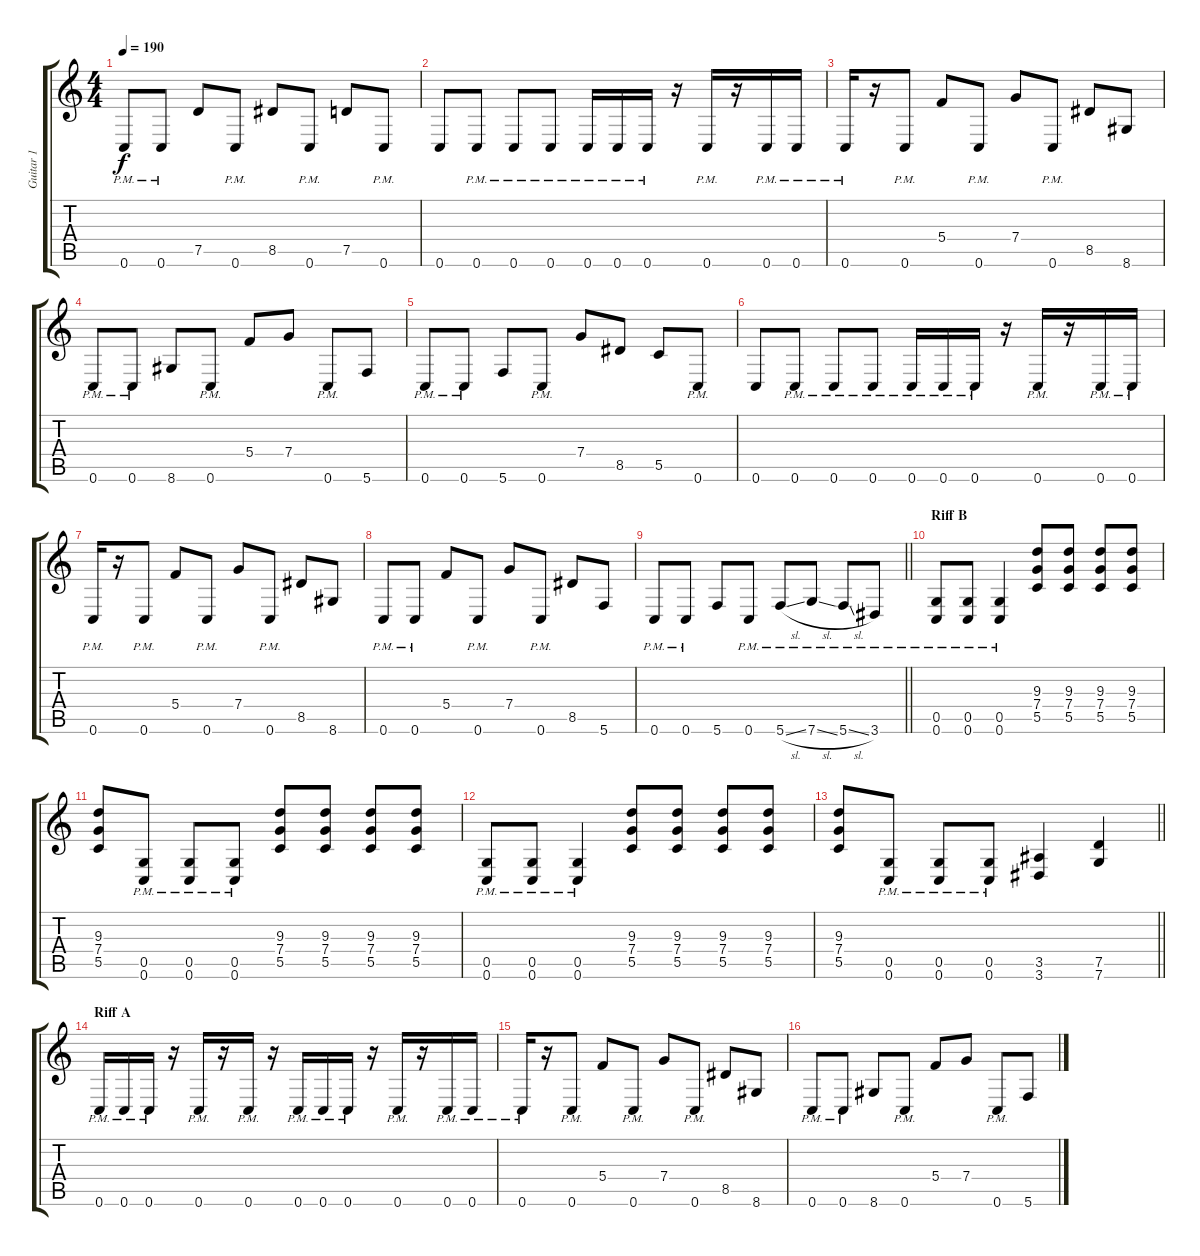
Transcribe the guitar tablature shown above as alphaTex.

\track ("Guitar 1" "Guitar 1") {instrument distortionguitar}
\staff {score tabs}
\tuning (D4 A3 F3 C3 G2 C2) {hide}
\ts (4 4)
\tempo 190
\clef g2
\ks c
0.6{pm}.8{dy f} 0.6{pm}.8 7.5.8 0.6{pm}.8 8.5.8 0.6{pm}.8 7.5.8 0.6{pm}.8 |
0.6.8 0.6{pm}.8 0.6{pm}.8 0.6{pm}.8 0.6{pm}.16 0.6{pm}.16 0.6{pm}.16 r.16 0.6{pm}.16 r.16 0.6{pm}.16 0.6{pm}.16 |
0.6{pm}.16 r.16 0.6{pm}.8 5.4.8 0.6{pm}.8 7.4.8 0.6{pm}.8 8.5.8 8.6.8 |
0.6{pm}.8 0.6{pm}.8 8.6.8 0.6{pm}.8 5.4.8 7.4.8 0.6{pm}.8 5.6.8 |
0.6{pm}.8 0.6{pm}.8 5.6.8 0.6{pm}.8 7.4.8 8.5.8 5.5.8 0.6{pm}.8 |
0.6.8 0.6{pm}.8 0.6{pm}.8 0.6{pm}.8 0.6{pm}.16 0.6{pm}.16 0.6{pm}.16 r.16 0.6{pm}.16 r.16 0.6{pm}.16 0.6{pm}.16 |
0.6{pm}.16 r.16 0.6{pm}.8 5.4.8 0.6{pm}.8 7.4.8 0.6{pm}.8 8.5.8 8.6.8 |
0.6{pm}.8 0.6{pm}.8 5.4.8 0.6{pm}.8 7.4.8 0.6{pm}.8 8.5.8 5.6.8 |
\barLineRight lightlight
0.6{pm}.8 0.6{pm}.8 5.6.8 0.6{pm}.8 5.6{sl pm}.8 7.6{sl pm}.8 5.6{sl pm}.8 3.6{pm}.8 |
\section ("" "Riff B")
(0.5{pm} 0.6{pm}).8 (0.5{pm} 0.6{pm}).8 (0.5{pm} 0.6{pm}).4 (9.3 7.4 5.5).8 (9.3 7.4 5.5).8 (9.3 7.4 5.5).8 (9.3 7.4 5.5).8 |
(9.3 7.4 5.5).8 (0.5{pm} 0.6{pm}).8 (0.5{pm} 0.6{pm}).8 (0.5{pm} 0.6{pm}).8 (9.3 7.4 5.5).8 (9.3 7.4 5.5).8 (9.3 7.4 5.5).8 (9.3 7.4 5.5).8 |
(0.5{pm} 0.6{pm}).8 (0.5{pm} 0.6{pm}).8 (0.5{pm} 0.6{pm}).4 (9.3 7.4 5.5).8 (9.3 7.4 5.5).8 (9.3 7.4 5.5).8 (9.3 7.4 5.5).8 |
\barLineRight lightlight
(9.3 7.4 5.5).8 (0.5{pm} 0.6{pm}).8 (0.5{pm} 0.6{pm}).8 (0.5{pm} 0.6{pm}).8 (3.5 3.6).4 (7.5 7.6).4 |
\section ("" "Riff A")
0.6{pm}.16 0.6{pm}.16 0.6{pm}.16 r.16 0.6{pm}.16 r.16 0.6{pm}.16 r.16 0.6{pm}.16 0.6{pm}.16 0.6{pm}.16 r.16 0.6{pm}.16 r.16 0.6{pm}.16 0.6{pm}.16 |
0.6{pm}.16 r.16 0.6{pm}.8 5.4.8 0.6{pm}.8 7.4.8 0.6{pm}.8 8.5.8 8.6.8 |
0.6{pm}.8 0.6{pm}.8 8.6.8 0.6{pm}.8 5.4.8 7.4.8 0.6{pm}.8 5.6.8
